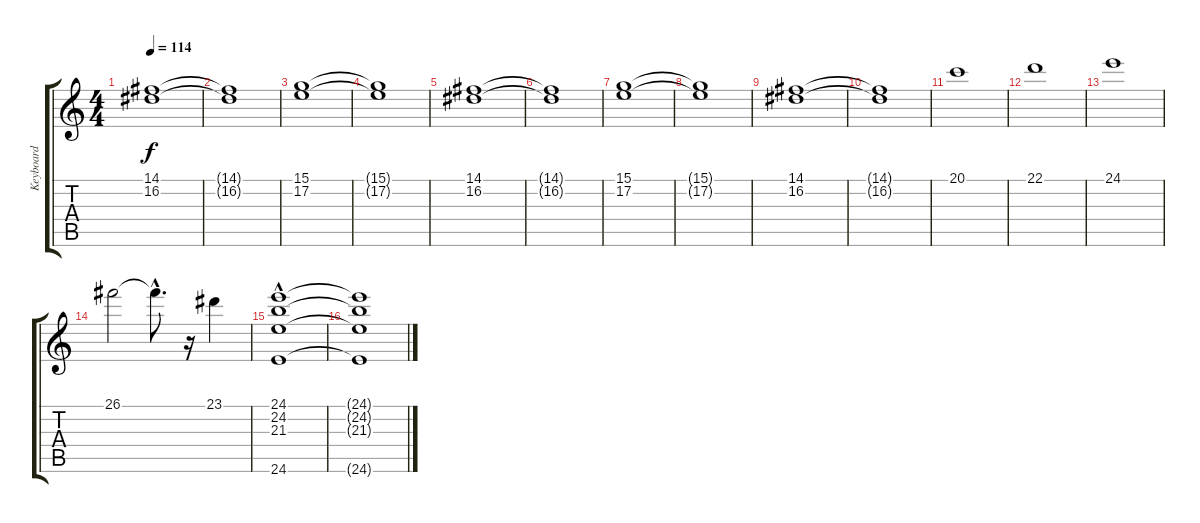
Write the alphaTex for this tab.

\track ("Keyboard" "Keyboard") {instrument choiraahs}
\staff {score tabs}
\tuning (E4 B3 G3 D3 A2 E2) {hide}
\ts (4 4)
\tempo 114
\clef g2
\ks c
(14.1 16.2).1{dy f} |
(14.1{t} 16.2{t}).1 |
(15.1 17.2).1 |
(15.1{t} 17.2{t}).1 |
(14.1 16.2).1 |
(14.1{t} 16.2{t}).1 |
(15.1 17.2).1 |
(15.1{t} 17.2{t}).1 |
(14.1 16.2).1 |
(14.1{t} 16.2{t}).1 |
20.1.1 |
22.1.1 |
24.1.1 |
26.1.2 26.1{hac t}.8{d} r.16 23.1.4 |
(24.1{hac} 24.2{hac} 21.3 24.6).1 |
(24.1{t} 24.2{t} 21.3{t} 24.6{t}).1
